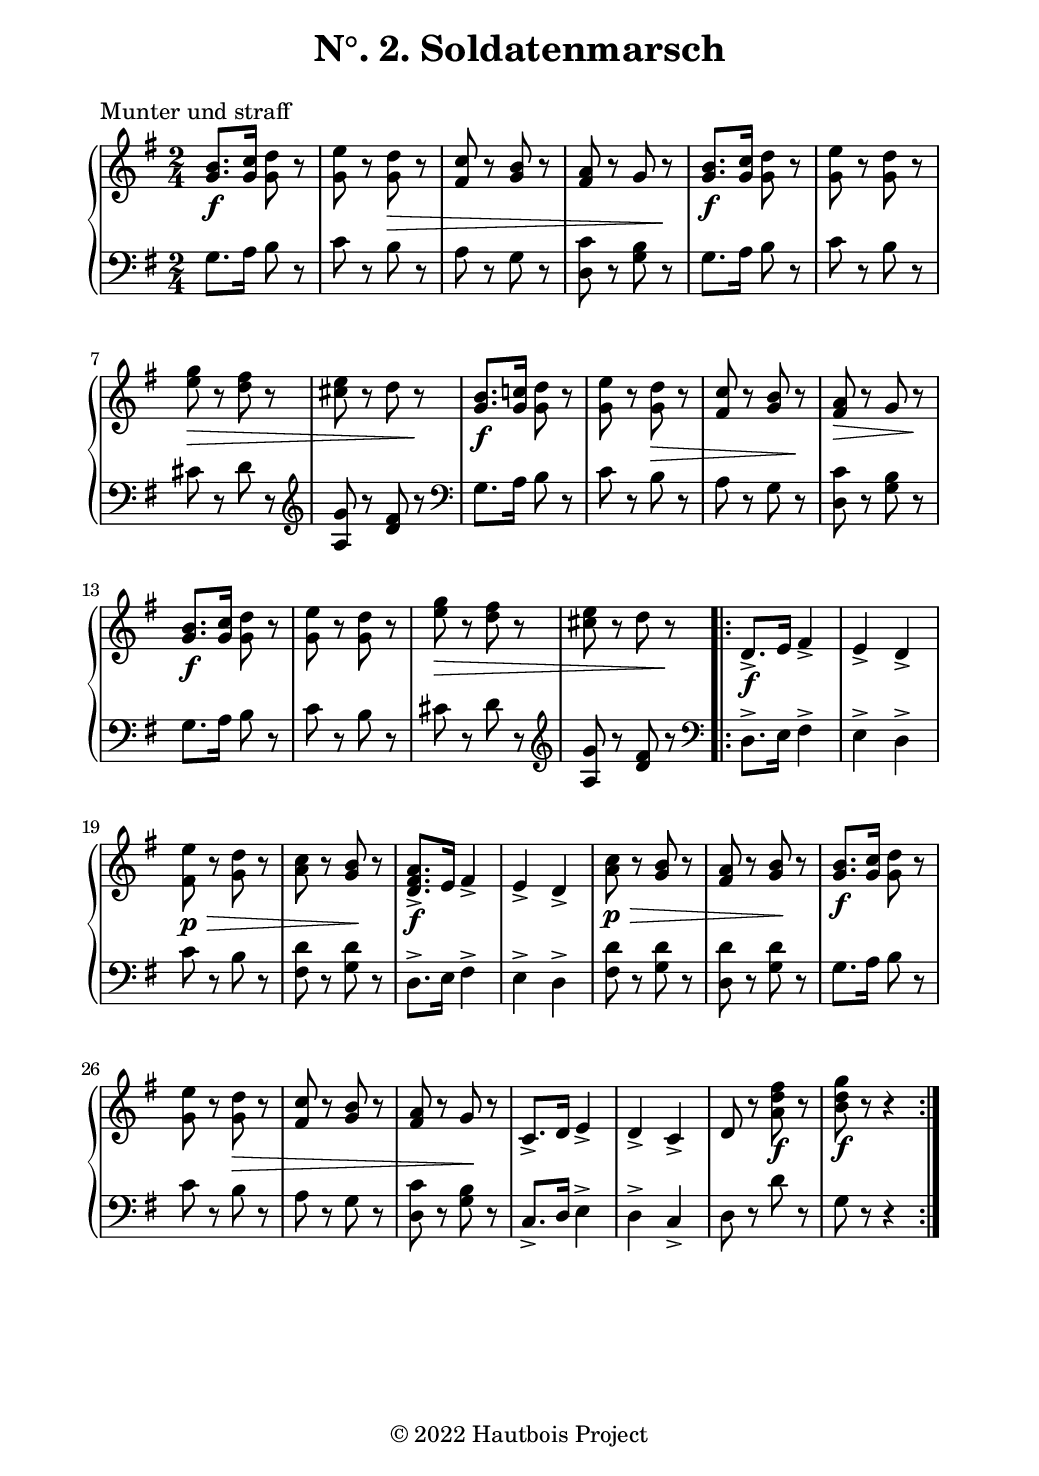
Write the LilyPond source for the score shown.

%! Title: Album für die Jugend, op.68
%! Subtitle: No 2. Soldatenmarsch
%! Subsubtitle:
%! Type: final
%! Status: review
%! Remark: correctness and fingering

\version "2.22.1"
%% Generated by lilypond-book
%% Options: [exampleindent=10.16\mm,indent=0\mm,line-width=14.5\cm,noragged-right,papersize=a5,quote]
%\include "lilypond-book-preamble.ly"
\include "italiano.ly"

%****************************************************************
% Start cut-&-pastable-section

%****************************************************************

\paper {
  % Set paper
  #(set-paper-size "b5")
  indent = 0\mm
  line-width = 14.6\cm
  ragged-right = ##f
  line-width = #(- line-width (* mm 3.000000) (* mm 1))
}

\layout {
  
}

%*****************************************
%  Set Header
%*****************************************
\header {
  title = "N°. 2. Soldatenmarsch"
  subtitle = " "
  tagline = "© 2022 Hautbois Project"
}

%*****************************************
% Start Voice
% Write the voices here
%*****************************************
MyMeter = \time 2/4
%MyTempo = \tempo "Allegro" 4. = 76
MyKey = \key sol \major
PieceName = "Munter und straff"

VoiceI = \relative {
  \set fingeringOrientations = #'(up)
  
  %bar 1 - 4
  <sol' si>8. \f <sol do>16 <sol re'>8 r 
  <sol mi'>8 r <sol re'> \> r
  <fad do'> r <sol si> r
  <fad la> r sol r \!
  
  %bar 5 - 8
  <sol si>8. \f <sol do>16 <sol re'>8 r
  <sol mi'>8 r <sol re'> r
  <mi' sol> \> r <re fad> r
  <dod mi> r <re> r \!

  %bar 9 - 12
  <sol, si>8. \f <sol do!>16 <sol re'>8 r 
  <sol mi'>8 r <sol re'> \> r
  <fad do'> r <sol si> r \!
  <fad la> \> r sol r \!
  
  %bar 13 - 16
  <sol si>8. \f <sol do>16 <sol re'>8 r
  <sol mi'>8 r <sol re'> r
  <mi' sol> \> r <re fad> r
  <dod mi> r <re> r \!

  \bar ".|:"
  %second part
  
  %bar 17 - 20
  re,8.-> \f mi16 fad4->
  mi-> re->
  <fad mi'>8 \p \> r <sol re'> r
  <la do> r <sol si> \! r
  
  %bar 21 - 24
  <re fad la>8.-> \f mi16 fad4->
  mi-> re->
  <la' do>8 \p \> r <sol si> r
  <fad la> r <sol si> \! r
  
  %bar 25 - 28
  <sol si>8. \f <sol do>16 <sol re'>8 r8
  <sol mi'> r <sol re'> \> r
  <fad do'> r <sol si> r
  <fad la> r sol \! r

  
  %bar 29 - 32
  do,8.-> re16 mi4->
  re-> do->
  re8 r <la' re fad> \f r
  <si re sol> \f r r4
  
  \bar ":|."

}


BassoI = \relative {
  \set fingeringOrientations = #'(up)

  %bar 1 - 4
  sol8. la16 si8 r
  do r si r
  la r sol r 
  <re  do'> r <sol si> r
  
  %bar 5 - 8
  sol8. la16 si8 r
  do r si r
  dod r re r 
  \clef "treble" <la sol'> r <re fad> r 

  %bar 9 - 12
  \clef "bass"
  sol,8. la16 si8 r
  do r si r
  la r sol r 
  <re  do'> r <sol si> r
  
  %bar 13 - 16
  sol8. la16 si8 r
  do r si r
  dod r re r 
  \clef "treble" <la sol'> r <re fad> r
  
  %second part
  %bar 17 - 20
  \clef "bass" re,8.-> mi16 fad4->
  mi-> re->
  do'8 r si r
  <fad re'> r <sol re'> r 
  
  %bar 21 - 24
  re8.-> mi16 fad4->
  mi-> re->
  <fad re'>8 r <sol re'> r
  <re re'> r <sol re'> r
  
  %bar 25 - 28
  sol8. la16 si8 r
  do r si r
  la r sol r
  <re do'> r <sol si> r
  
  %bar 29 - 32
  do,8.-> re16 mi4->
  re-> do->
  re8 r re' r
  sol, r r4
}


%*****************************************
%  Start Score
%*****************************************

%\markup { \vspace #1 }
\score {
  \header {
    piece = \PieceName
  }
  \new PianoStaff <<
    \new Staff { 
      \clef "treble" 
      %\MyTempo
      \MyKey
      \MyMeter
        \VoiceI
    }
    \new Staff { 
      \clef "bass"
      %\MyTempo
      \MyKey
      \MyMeter
        \BassoI
    }
  >>
}
